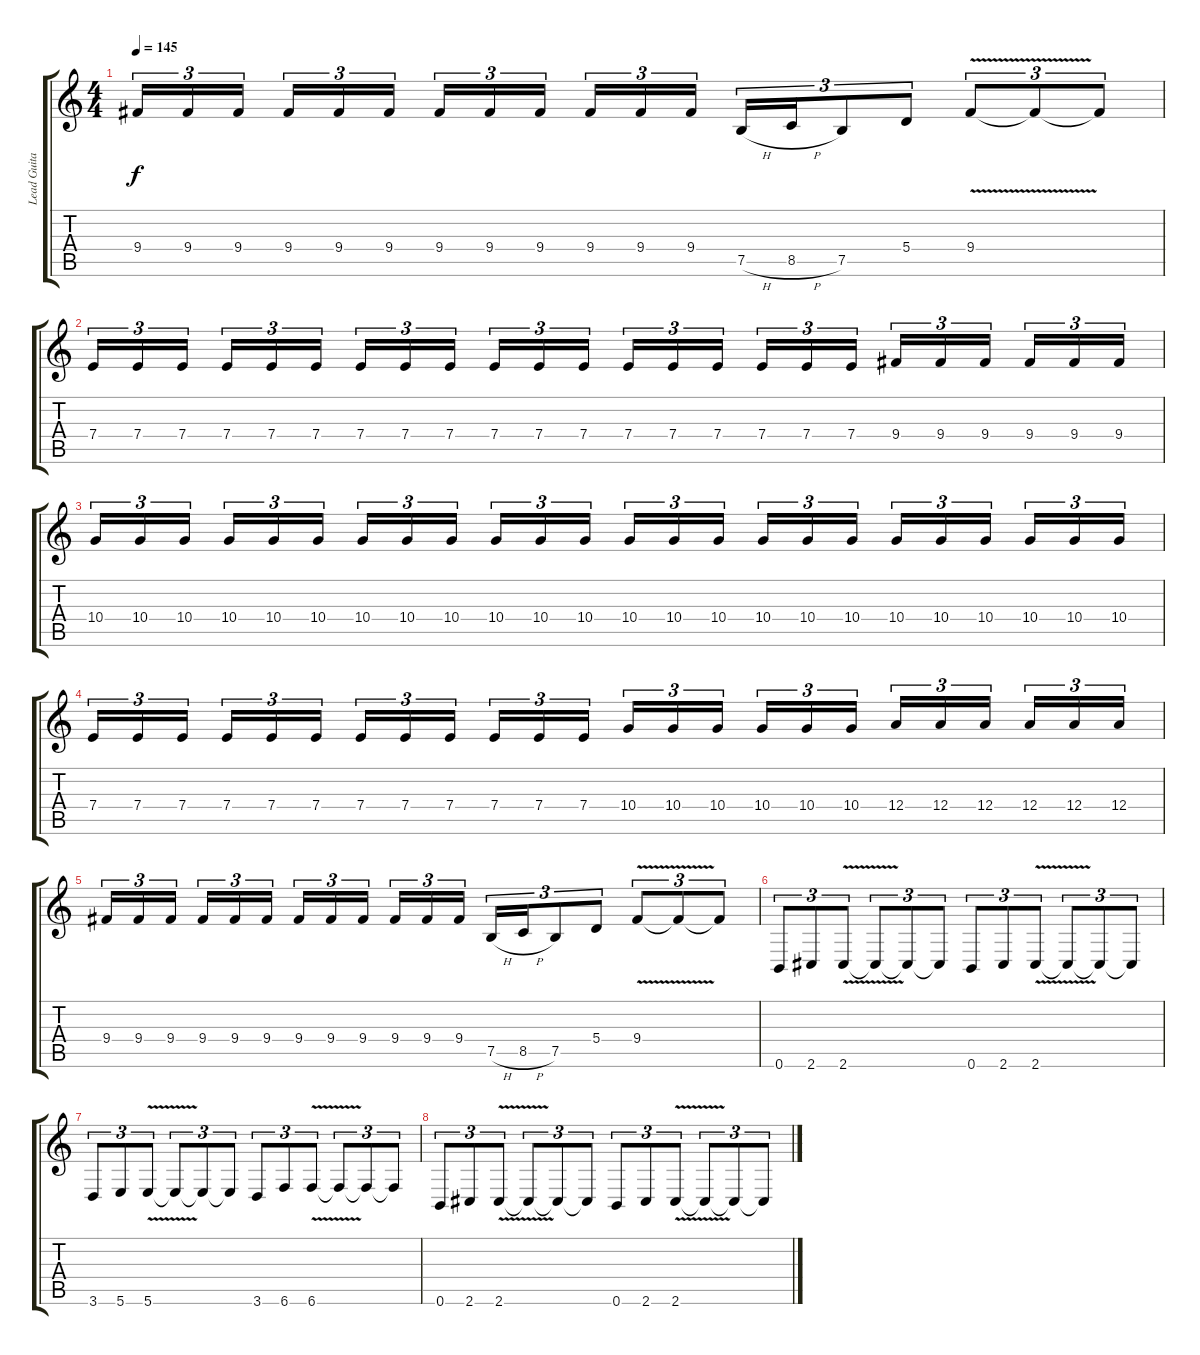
\track ("Lead Guitar" "Lead Guita") {instrument distortionguitar}
\staff {score tabs}
\tuning (B3 Gb3 D3 A2 E2 B1) {hide}
\ts (4 4)
\tempo 145
\clef g2
\ks c
9.4.16{tu (3 2) dy f} 9.4.16{tu (3 2)} 9.4.16{tu (3 2) beam splitsecondary} 9.4.16{tu (3 2)} 9.4.16{tu (3 2)} 9.4.16{tu (3 2)} 9.4.16{tu (3 2)} 9.4.16{tu (3 2)} 9.4.16{tu (3 2) beam splitsecondary} 9.4.16{tu (3 2)} 9.4.16{tu (3 2)} 9.4.16{tu (3 2)} 7.5{h}.16{tu (3 2)} 8.5{h}.16{tu (3 2)} 7.5.8{tu (3 2)} 5.4.8{tu (3 2)} 9.4{v}.8{tu (3 2)} 9.4{t}.8{tu (3 2)} 9.4{t}.8{tu (3 2)} |
7.4.16{tu (3 2)} 7.4.16{tu (3 2)} 7.4.16{tu (3 2) beam splitsecondary} 7.4.16{tu (3 2)} 7.4.16{tu (3 2)} 7.4.16{tu (3 2)} 7.4.16{tu (3 2)} 7.4.16{tu (3 2)} 7.4.16{tu (3 2) beam splitsecondary} 7.4.16{tu (3 2)} 7.4.16{tu (3 2)} 7.4.16{tu (3 2)} 7.4.16{tu (3 2)} 7.4.16{tu (3 2)} 7.4.16{tu (3 2) beam splitsecondary} 7.4.16{tu (3 2)} 7.4.16{tu (3 2)} 7.4.16{tu (3 2)} 9.4.16{tu (3 2)} 9.4.16{tu (3 2)} 9.4.16{tu (3 2) beam splitsecondary} 9.4.16{tu (3 2)} 9.4.16{tu (3 2)} 9.4.16{tu (3 2)} |
10.4.16{tu (3 2)} 10.4.16{tu (3 2)} 10.4.16{tu (3 2) beam splitsecondary} 10.4.16{tu (3 2)} 10.4.16{tu (3 2)} 10.4.16{tu (3 2)} 10.4.16{tu (3 2)} 10.4.16{tu (3 2)} 10.4.16{tu (3 2) beam splitsecondary} 10.4.16{tu (3 2)} 10.4.16{tu (3 2)} 10.4.16{tu (3 2)} 10.4.16{tu (3 2)} 10.4.16{tu (3 2)} 10.4.16{tu (3 2) beam splitsecondary} 10.4.16{tu (3 2)} 10.4.16{tu (3 2)} 10.4.16{tu (3 2)} 10.4.16{tu (3 2)} 10.4.16{tu (3 2)} 10.4.16{tu (3 2) beam splitsecondary} 10.4.16{tu (3 2)} 10.4.16{tu (3 2)} 10.4.16{tu (3 2)} |
7.4.16{tu (3 2)} 7.4.16{tu (3 2)} 7.4.16{tu (3 2) beam splitsecondary} 7.4.16{tu (3 2)} 7.4.16{tu (3 2)} 7.4.16{tu (3 2)} 7.4.16{tu (3 2)} 7.4.16{tu (3 2)} 7.4.16{tu (3 2) beam splitsecondary} 7.4.16{tu (3 2)} 7.4.16{tu (3 2)} 7.4.16{tu (3 2)} 10.4.16{tu (3 2)} 10.4.16{tu (3 2)} 10.4.16{tu (3 2) beam splitsecondary} 10.4.16{tu (3 2)} 10.4.16{tu (3 2)} 10.4.16{tu (3 2)} 12.4.16{tu (3 2)} 12.4.16{tu (3 2)} 12.4.16{tu (3 2) beam splitsecondary} 12.4.16{tu (3 2)} 12.4.16{tu (3 2)} 12.4.16{tu (3 2)} |
9.4.16{tu (3 2)} 9.4.16{tu (3 2)} 9.4.16{tu (3 2) beam splitsecondary} 9.4.16{tu (3 2)} 9.4.16{tu (3 2)} 9.4.16{tu (3 2)} 9.4.16{tu (3 2)} 9.4.16{tu (3 2)} 9.4.16{tu (3 2) beam splitsecondary} 9.4.16{tu (3 2)} 9.4.16{tu (3 2)} 9.4.16{tu (3 2)} 7.5{h}.16{tu (3 2)} 8.5{h}.16{tu (3 2)} 7.5.8{tu (3 2)} 5.4.8{tu (3 2)} 9.4{v}.8{tu (3 2)} 9.4{t}.8{tu (3 2)} 9.4{t}.8{tu (3 2)} |
0.6.8{tu (3 2)} 2.6.8{tu (3 2)} 2.6{v}.8{tu (3 2)} 2.6{t}.8{tu (3 2)} 2.6{t}.8{tu (3 2)} 2.6{t}.8{tu (3 2)} 0.6.8{tu (3 2)} 2.6.8{tu (3 2)} 2.6{v}.8{tu (3 2)} 2.6{t}.8{tu (3 2)} 2.6{t}.8{tu (3 2)} 2.6{t}.8{tu (3 2)} |
3.6.8{tu (3 2)} 5.6.8{tu (3 2)} 5.6{v}.8{tu (3 2)} 5.6{t}.8{tu (3 2)} 5.6{t}.8{tu (3 2)} 5.6{t}.8{tu (3 2)} 3.6.8{tu (3 2)} 6.6.8{tu (3 2)} 6.6{v}.8{tu (3 2)} 6.6{t}.8{tu (3 2)} 6.6{t}.8{tu (3 2)} 6.6{t}.8{tu (3 2)} |
0.6.8{tu (3 2)} 2.6.8{tu (3 2)} 2.6{v}.8{tu (3 2)} 2.6{t}.8{tu (3 2)} 2.6{t}.8{tu (3 2)} 2.6{t}.8{tu (3 2)} 0.6.8{tu (3 2)} 2.6.8{tu (3 2)} 2.6{v}.8{tu (3 2)} 2.6{t}.8{tu (3 2)} 2.6{t}.8{tu (3 2)} 2.6{t}.8{tu (3 2)}
